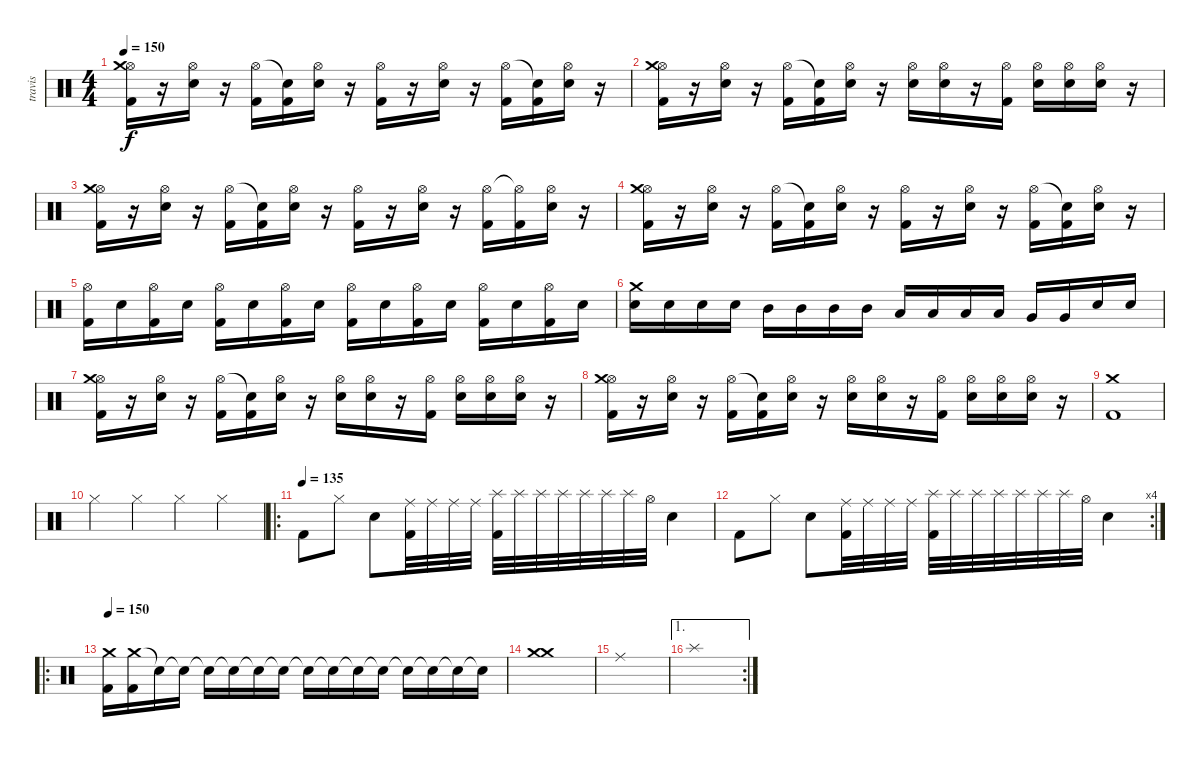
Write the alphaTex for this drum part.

\track ("travis" "travis") {instrument percussion}
\staff {score}
\articulation defaults
\ts (4 4)
\tempo 150
\clef neutral
\ks c
("Hi-Hat (open)" "Kick (hit) 2" "Crash medium (hit)").16{dy f} r.16 ("Hi-Hat (open)" "Snare (hit) 2").16 r.16 ("Hi-Hat (open)" "Kick (hit) 2").16 ("Snare (hit)"{t} "Kick (hit) 2").16 ("Hi-Hat (open)" "Snare (hit) 2").16 r.16 ("Hi-Hat (open)" "Kick (hit) 2").16 r.16 ("Hi-Hat (open)" "Snare (hit) 2").16 r.16 ("Hi-Hat (open)" "Kick (hit) 2").16 ("Snare (hit)"{t} "Kick (hit) 2").16 ("Hi-Hat (open)" "Snare (hit) 2").16 r.16 |
("Hi-Hat (open)" "Kick (hit) 2" "Crash medium (hit)").16 r.16 ("Hi-Hat (open)" "Snare (hit) 2").16 r.16 ("Hi-Hat (open)" "Kick (hit) 2").16 ("Snare (hit)"{t} "Kick (hit) 2").16 ("Hi-Hat (open)" "Snare (hit) 2").16 r.16 ("Snare (hit) 2" "Hi-Hat (open)").16 ("Snare (hit) 2" "Hi-Hat (open)").16 r.16 ("Kick (hit) 2" "Hi-Hat (open)").16 ("Snare (hit) 2" "Hi-Hat (open)").16 ("Snare (hit) 2" "Hi-Hat (open)").16 ("Snare (hit) 2" "Hi-Hat (open)").16 r.16 |
("Hi-Hat (open)" "Kick (hit) 2" "Crash medium (hit)").16 r.16 ("Hi-Hat (open)" "Snare (hit) 2").16 r.16 ("Hi-Hat (open)" "Kick (hit) 2").16 ("Snare (hit)"{t} "Kick (hit) 2").16 ("Hi-Hat (open)" "Snare (hit) 2").16 r.16 ("Hi-Hat (open)" "Kick (hit) 2").16 r.16 ("Hi-Hat (open)" "Snare (hit) 2").16 r.16 ("Hi-Hat (open)" "Kick (hit) 2").16 ("Hi-Hat (open)"{t} "Kick (hit) 2").16 ("Hi-Hat (open)" "Snare (hit) 2").16 r.16 |
("Hi-Hat (open)" "Kick (hit) 2" "Crash medium (hit)").16 r.16 ("Hi-Hat (open)" "Snare (hit) 2").16 r.16 ("Hi-Hat (open)" "Kick (hit) 2").16 ("Snare (hit)"{t} "Kick (hit) 2").16 ("Hi-Hat (open)" "Snare (hit) 2").16 r.16 ("Hi-Hat (open)" "Kick (hit) 2").16 r.16 ("Hi-Hat (open)" "Snare (hit) 2").16 r.16 ("Hi-Hat (open)" "Kick (hit) 2").16 ("Snare (hit)"{t} "Kick (hit) 2").16 ("Hi-Hat (open)" "Snare (hit) 2").16 r.16 |
("Hi-Hat (open)" "Kick (hit) 2").16 "Snare (hit) 2".16 ("Hi-Hat (open)" "Kick (hit) 2").16 "Snare (hit) 2".16 ("Hi-Hat (open)" "Kick (hit) 2").16 "Snare (hit) 2".16 ("Hi-Hat (open)" "Kick (hit) 2").16 "Snare (hit) 2".16 ("Hi-Hat (open)" "Kick (hit) 2").16 "Snare (hit) 2".16 ("Hi-Hat (open)" "Kick (hit) 2").16 "Snare (hit) 2".16 ("Hi-Hat (open)" "Kick (hit) 2").16 "Snare (hit) 2".16 ("Hi-Hat (open)" "Kick (hit) 2").16 "Snare (hit) 2".16 |
("Snare (hit) 2" "Crash medium (hit)").16 "Snare (hit) 2".16 "Snare (hit) 2".16 "Snare (hit) 2".16 "Mid Tom (hit)".16 "Mid Tom (hit)".16 "Mid Tom (hit)".16 "Mid Tom (hit)".16 "Low Tom (hit)".16 "Low Tom (hit)".16 "Low Tom (hit)".16 "Low Tom (hit)".16 "Very Low Tom (hit)".16 "Very Low Tom (hit)".16 "Electric Snare (hit)".16 "Electric Snare (hit)".16 |
("Hi-Hat (open)" "Kick (hit) 2" "Crash medium (hit)").16 r.16 ("Hi-Hat (open)" "Snare (hit) 2").16 r.16 ("Hi-Hat (open)" "Kick (hit) 2").16 ("Snare (hit)"{t} "Kick (hit) 2").16 ("Hi-Hat (open)" "Snare (hit) 2").16 r.16 ("Hi-Hat (open)" "Snare (hit) 2").16 ("Hi-Hat (open)" "Snare (hit) 2").16 r.16 ("Hi-Hat (open)" "Kick (hit) 2").16 ("Hi-Hat (open)" "Snare (hit) 2").16 ("Hi-Hat (open)" "Snare (hit) 2").16 ("Hi-Hat (open)" "Snare (hit) 2").16 r.16 |
("Hi-Hat (open)" "Kick (hit) 2" "Crash medium (hit)").16 r.16 ("Hi-Hat (open)" "Snare (hit) 2").16 r.16 ("Hi-Hat (open)" "Kick (hit) 2").16 ("Snare (hit)"{t} "Kick (hit) 2").16 ("Hi-Hat (open)" "Snare (hit) 2").16 r.16 ("Hi-Hat (open)" "Snare (hit) 2").16 ("Hi-Hat (open)" "Snare (hit) 2").16 r.16 ("Hi-Hat (open)" "Kick (hit) 2").16 ("Hi-Hat (open)" "Snare (hit) 2").16 ("Hi-Hat (open)" "Snare (hit) 2").16 ("Hi-Hat (open)" "Snare (hit) 2").16 r.16 |
("Crash medium (hit)" "Kick (hit) 2").1 |
"Hi-Hat (closed)".4 "Hi-Hat (closed)".4 "Hi-Hat (closed)".4 "Hi-Hat (closed)".4 |
\ro
\tempo (135)
"Kick (hit) 2".8 "Hi-Hat (closed)".8 "Snare (hit) 2".8 ("Ride (middle)" "Kick (hit) 2").32 "Ride (middle)".32 "Ride (middle)".32 "Ride (middle)".32 ("Splash (hit)" "Kick (hit) 2").32 "Splash (hit)".32 "Splash (hit)".32 "Splash (hit)".32 "Splash (hit)".32 "Splash (hit)".32 "Splash (hit)".32 "Hi-Hat (open)".32 "Snare (hit) 2".4 |
\rc 4 "Kick (hit) 2".8 "Hi-Hat (closed)".8 "Snare (hit) 2".8
("Ride (middle)" "Kick (hit) 2").32 "Ride (middle)".32 "Ride (middle)".32 "Ride (middle)".32 ("Splash (hit)" "Kick (hit) 2").32 "Splash (hit)".32 "Splash (hit)".32 "Splash (hit)".32 "Splash (hit)".32 "Splash (hit)".32 "Splash (hit)".32 "Hi-Hat (open)".32 "Snare (hit) 2".4 |
\ro
\tempo 150
("Crash medium (hit)" "Kick (hit) 2").16 ("Crash medium (hit)" "Kick (hit) 2").16 "Snare (hit)"{t}.16 "Snare (hit)"{t}.16 "Snare (hit)"{t}.16 "Snare (hit)"{t}.16 "Snare (hit)"{t}.16 "Snare (hit)"{t}.16 "Snare (hit)"{t}.16 "Snare (hit)"{t}.16 "Snare (hit)"{t}.16 "Snare (hit)"{t}.16 "Snare (hit)"{t}.16 "Snare (hit)"{t}.16 "Snare (hit)"{t}.16 "Snare (hit)"{t}.16 |
("Crash medium (hit)" "Crash medium (hit)").1 |
"Ride (middle)".1 |
\ae 1
\rc 2 "Splash (hit)".1
